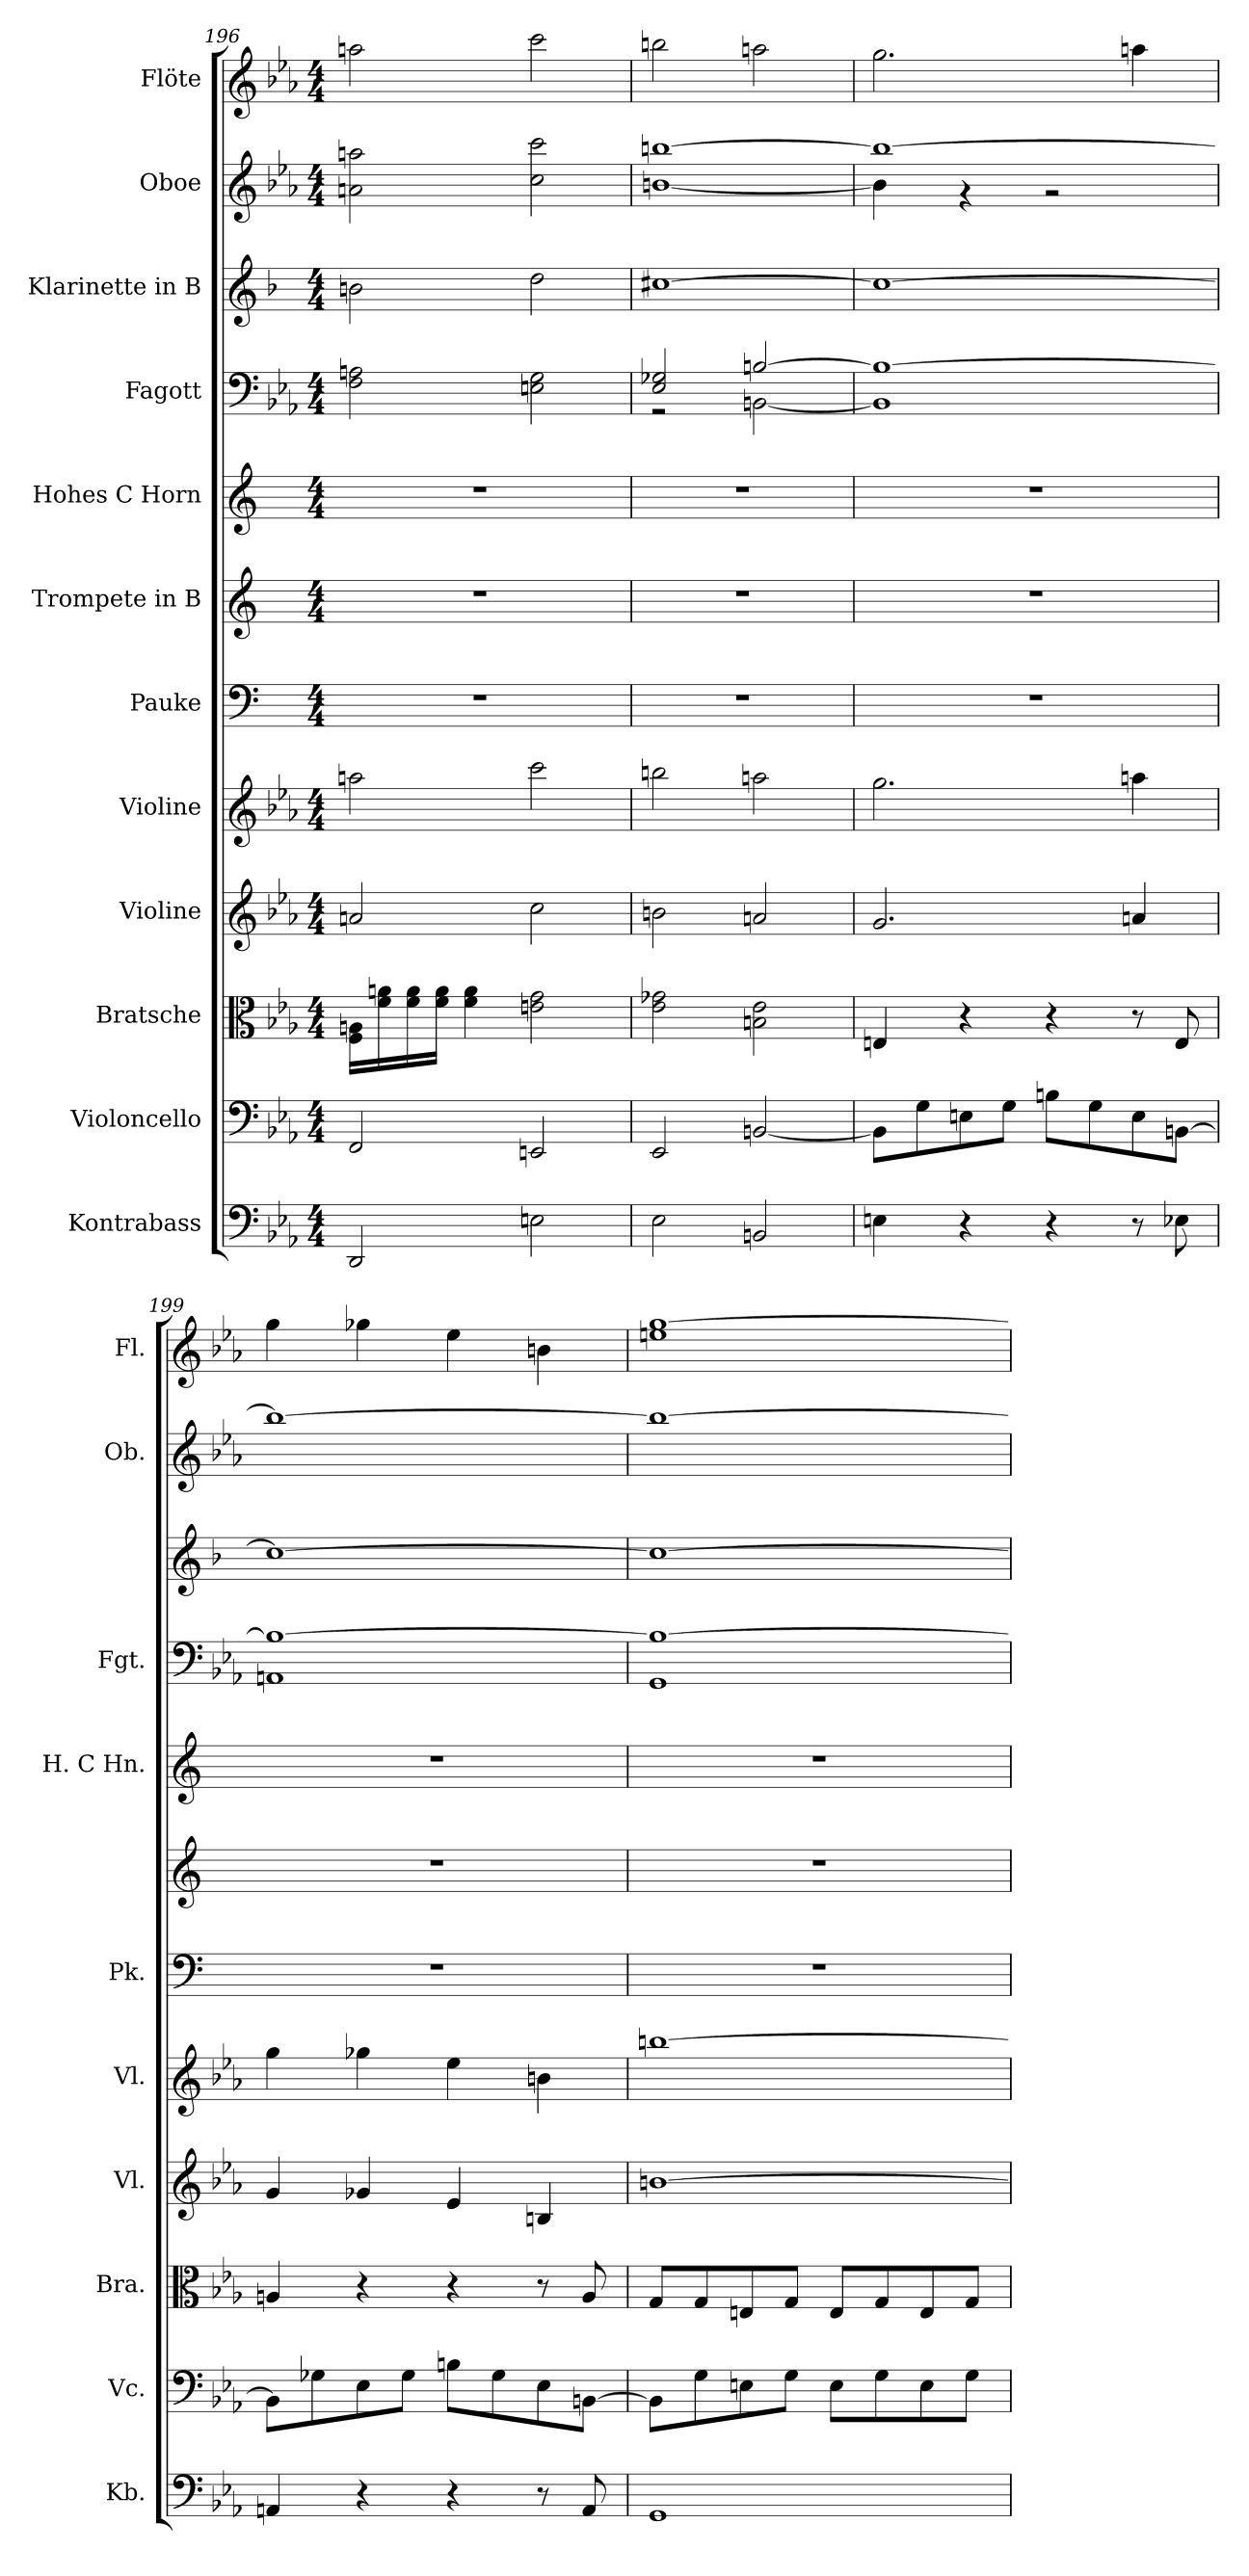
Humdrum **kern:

**kern	**kern	**kern	**kern	**kern	**kern	**kern	**kern	**kern	**kern	**kern	**kern
*part12	*part11	*part10	*part9	*part8	*part7	*part6	*part5	*part4	*part3	*part2	*part1
*staff12	*staff11	*staff10	*staff9	*staff8	*staff7	*staff6	*staff5	*staff4	*staff3	*staff2	*staff1
*I"Kontrabass	*I"Violoncello	*I"Bratsche	*I"Violine	*I"Violine	*I"Pauke	*I"Trompete in B	*I"Hohes C Horn	*I"Fagott	*I"Klarinette in B	*I"Oboe	*I"Flöte
*I'Kb.	*I'Vc.	*I'Bra.	*I'Vl.	*I'Vl.	*I'Pk.	*	*I'H. C Hn.	*I'Fgt.	*	*I'Ob.	*I'Fl.
*clefF4	*clefF4	*clefC3	*clefG2	*clefG2	*clefF4	*clefG2	*clefG2	*clefF4	*clefG2	*clefG2	*clefG2
*ITrd7c12	*	*	*	*	*	*ITrd1c2	*ITrd7c12	*	*ITrd1c2	*	*
*k[b-e-a-]	*k[b-e-a-]	*k[b-e-a-]	*k[b-e-a-]	*k[b-e-a-]	*k[]	*k[b-e-]	*k[]	*k[b-e-a-]	*k[b-e-a-]	*k[b-e-a-]	*k[b-e-a-]
*M4/4	*M4/4	*M4/4	*M4/4	*M4/4	*M4/4	*M4/4	*M4/4	*M4/4	*M4/4	*M4/4	*M4/4
=196	=196	=196	=196	=196	=196	=196	=196	=196	=196	=196	=196
2DDD/	2FF/	16F\ 16An\LL	2an/	2aan\	1r	1r	1r	2F\ 2An\	2an\	2an\ 2aan\	2aan\
.	.	16f\ 16an\	.	.	.	.	.	.	.	.	.
.	.	16f\ 16a\	.	.	.	.	.	.	.	.	.
.	.	16f\ 16a\JJ	.	.	.	.	.	.	.	.	.
.	.	4f\ 4a\	.	.	.	.	.	.	.	.	.
2EEn\	2EEn/	2en\ 2g\	2cc\	2ccc\	.	.	.	2En\ 2G\	2cc\	2cc\ 2ccc\	2ccc\
=197	=197	=197	=197	=197	=197	=197	=197	=197	=197	=197	=197
*	*	*	*	*	*	*	*	*^	*	*^	*
2EE-\	2EE-/	2e-\ 2g-X\	2bn\	2bbn\	1r	1r	1r	2E-/ 2G-X/	2r	[1bn	[1bbn	[1bn	2bbn\
2BBBn/	[2BBn/	2Bn\ 2e-\	2an/	2aan\	.	.	.	[2Bn/	[2BBn\	.	.	.	2aan\
!!LO:PB:g=z
=198	=198	=198	=198	=198	=198	=198	=198	=198	=198	=198	=198	=198	=198
4EEn\	8BB\L]	4En/	2.g/	2.gg\	1r	1r	1r	1B_	1BB]	1b_	1bb_	4b\]	2.gg\
.	8G\	.	.	.	.	.	.	.	.	.	.	.	.
4r	8En\	4r	.	.	.	.	.	.	.	.	.	4r	.
.	8G\J	.	.	.	.	.	.	.	.	.	.	.	.
4r	8Bn\L	4r	.	.	.	.	.	.	.	.	.	2r	.
.	8G\	.	.	.	.	.	.	.	.	.	.	.	.
8r	8E\	8r	4an/	4aan\	.	.	.	.	.	.	.	.	4aan\
8EE-X\	[8BBn\J	8E/	.	.	.	.	.	.	.	.	.	.	.
*	*	*	*	*	*	*	*	*v	*v	*	*v	*v	*
=199	=199	=199	=199	=199	=199	=199	=199	=199	=199	=199	=199
4AAAn/	8BB\L]	4An/	4g/	4gg\	1r	1r	1r	1AAn 1B_	1b_	1bb_	4gg\
.	8G-X\	.	.	.	.	.	.	.	.	.	.
4r	8E-\	4r	4g-X/	4gg-X\	.	.	.	.	.	.	4gg-X\
.	8G-\J	.	.	.	.	.	.	.	.	.	.
4r	8Bn\L	4r	4e-/	4ee-\	.	.	.	.	.	.	4ee-\
.	8G-\	.	.	.	.	.	.	.	.	.	.
8r	8E-\	8r	4Bn/	4bn\	.	.	.	.	.	.	4bn\
8AAA/	[8BBn\J	8A/	.	.	.	.	.	.	.	.	.
=200	=200	=200	=200	=200	=200	=200	=200	=200	=200	=200	=200
*	*	*	*	*	*	*	*	*	*	*	*^
1GGG	8BB\L]	8G/L	[1bn	[1bbn	1r	1r	1r	1GG 1B_	1b_	1bb_	[1gg	1een
.	8G\	8G/	.	.	.	.	.	.	.	.	.	.
.	8En\	8En/	.	.	.	.	.	.	.	.	.	.
.	8G\J	8G/J	.	.	.	.	.	.	.	.	.	.
.	8E\L	8E/L	.	.	.	.	.	.	.	.	.	.
.	8G\	8G/	.	.	.	.	.	.	.	.	.	.
.	8E\	8E/	.	.	.	.	.	.	.	.	.	.
.	8G\J	8G/J	.	.	.	.	.	.	.	.	.	.
*	*	*	*	*	*	*	*	*	*	*	*v	*v
=	=	=	=	=	=	=	=	=	=	=	=
*-	*-	*-	*-	*-	*-	*-	*-	*-	*-	*-	*-
